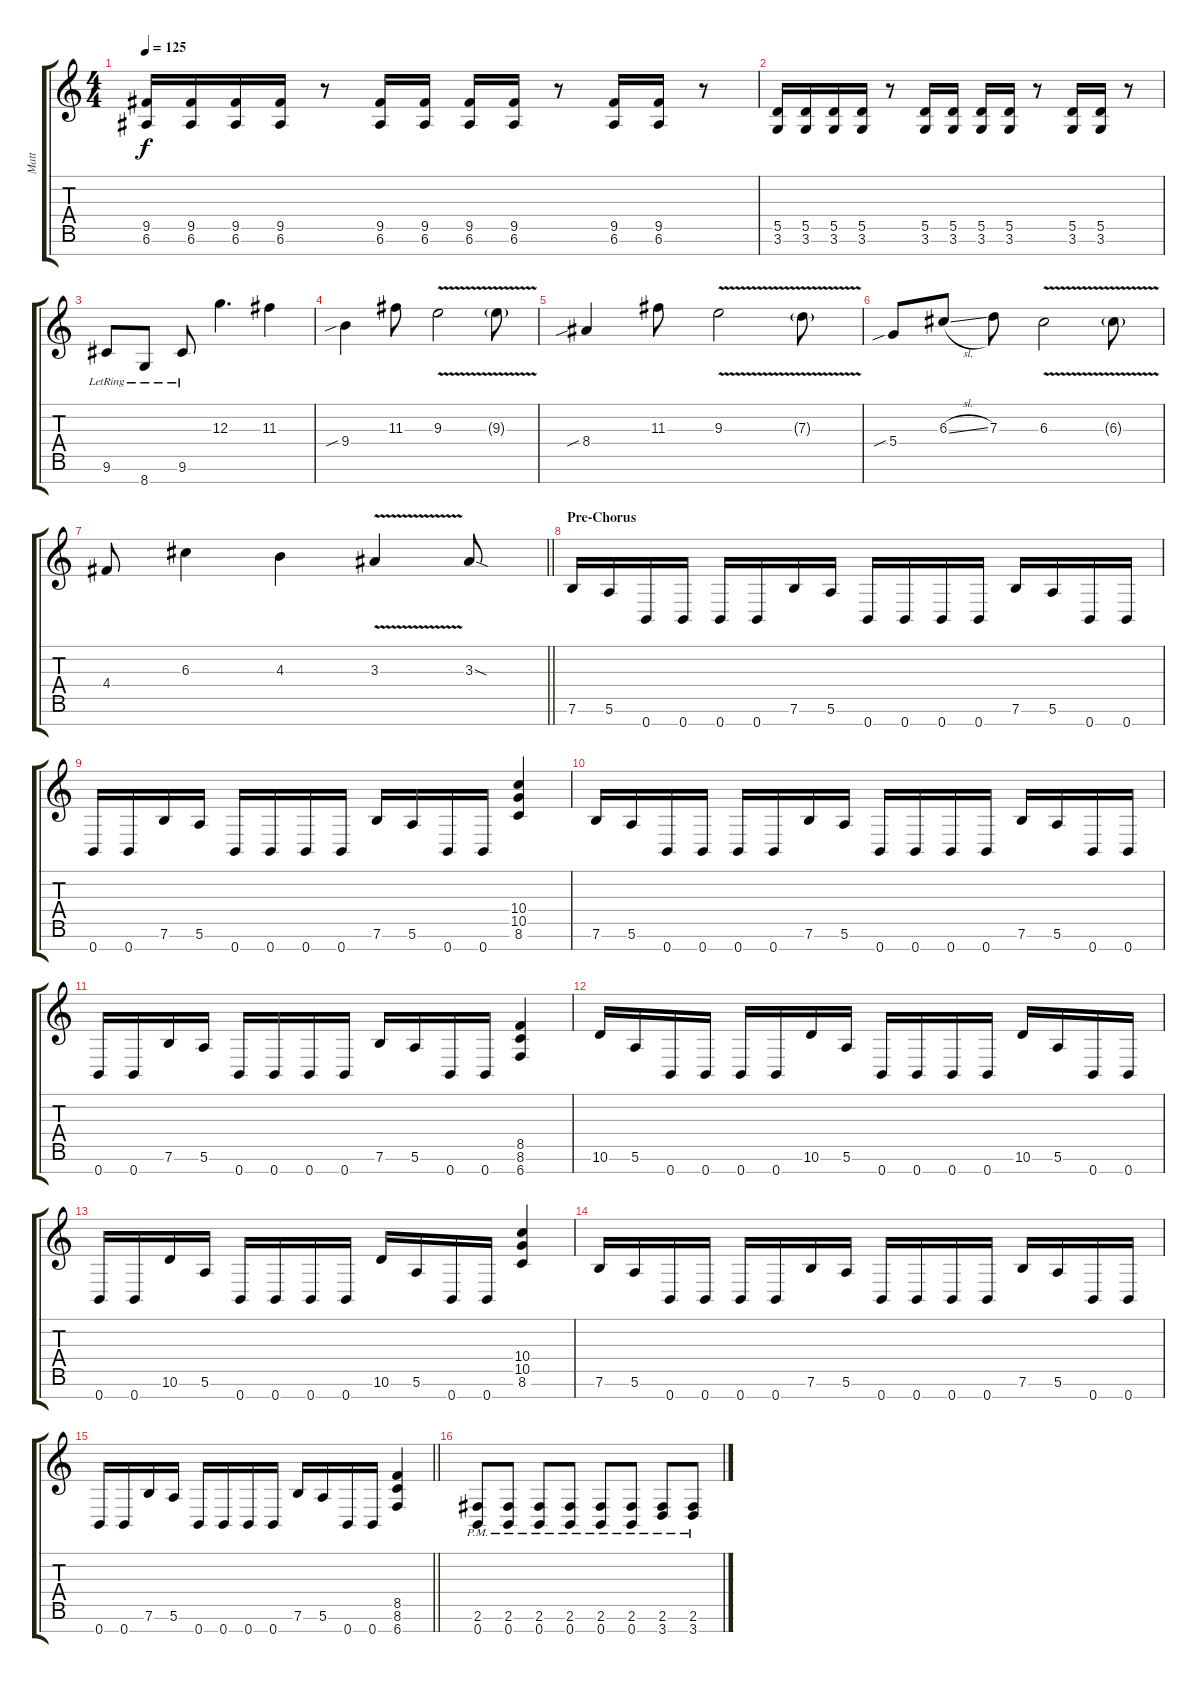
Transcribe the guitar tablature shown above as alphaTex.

\track ("Matt" "Matt") {instrument distortionguitar}
\staff {score tabs}
\tuning (E4 B3 G3 D3 A2 E2 B1) {hide}
\ts (4 4)
\tempo 125
\clef g2
\ks c
(9.5 6.6).16{dy f} (9.5 6.6).16 (9.5 6.6).16 (9.5 6.6).16 r.8 (9.5 6.6).16 (9.5 6.6).16 (9.5 6.6).16 (9.5 6.6).16 r.8 (9.5 6.6).16 (9.5 6.6).16 r.8 |
(5.5 3.6).16 (5.5 3.6).16 (5.5 3.6).16 (5.5 3.6).16 r.8 (5.5 3.6).16 (5.5 3.6).16 (5.5 3.6).16 (5.5 3.6).16 r.8 (5.5 3.6).16 (5.5 3.6).16 r.8 |
9.6{lr}.8 8.7{lr}.8 9.6{lr}.8 12.3.4{d} 11.3.4 |
9.4{sib}.4 11.3.8 9.3{v}.2 9.3{v g}.8 |
8.4{sib}.4 11.3.8 9.3{v}.2 7.3{v g}.8 |
5.4{sib}.8 6.3{sl}.8 7.3.8 6.3{v}.2 6.3{v g}.8 |
\barLineRight lightlight
4.4.8 6.3.4 4.3.4 3.3{v}.4 3.3{sod}.8 |
\section ("" "Pre-Chorus")
7.6.16 5.6.16 0.7.16 0.7.16 0.7.16 0.7.16 7.6.16 5.6.16 0.7.16 0.7.16 0.7.16 0.7.16 7.6.16 5.6.16 0.7.16 0.7.16 |
0.7.16 0.7.16 7.6.16 5.6.16 0.7.16 0.7.16 0.7.16 0.7.16 7.6.16 5.6.16 0.7.16 0.7.16 (10.4 10.5 8.6).4 |
7.6.16 5.6.16 0.7.16 0.7.16 0.7.16 0.7.16 7.6.16 5.6.16 0.7.16 0.7.16 0.7.16 0.7.16 7.6.16 5.6.16 0.7.16 0.7.16 |
0.7.16 0.7.16 7.6.16 5.6.16 0.7.16 0.7.16 0.7.16 0.7.16 7.6.16 5.6.16 0.7.16 0.7.16 (8.5 8.6 6.7).4 |
10.6.16 5.6.16 0.7.16 0.7.16 0.7.16 0.7.16 10.6.16 5.6.16 0.7.16 0.7.16 0.7.16 0.7.16 10.6.16 5.6.16 0.7.16 0.7.16 |
0.7.16 0.7.16 10.6.16 5.6.16 0.7.16 0.7.16 0.7.16 0.7.16 10.6.16 5.6.16 0.7.16 0.7.16 (10.4 10.5 8.6).4 |
7.6.16 5.6.16 0.7.16 0.7.16 0.7.16 0.7.16 7.6.16 5.6.16 0.7.16 0.7.16 0.7.16 0.7.16 7.6.16 5.6.16 0.7.16 0.7.16 |
\barLineRight lightlight
0.7.16 0.7.16 7.6.16 5.6.16 0.7.16 0.7.16 0.7.16 0.7.16 7.6.16 5.6.16 0.7.16 0.7.16 (8.5 8.6 6.7).4 |
\section ("" "")
(2.6{pm} 0.7{pm}).8 (2.6{pm} 0.7{pm}).8 (2.6{pm} 0.7{pm}).8 (2.6{pm} 0.7{pm}).8 (2.6{pm} 0.7{pm}).8 (2.6{pm} 0.7{pm}).8 (2.6{pm} 3.7{pm}).8 (2.6{pm} 3.7{pm}).8
